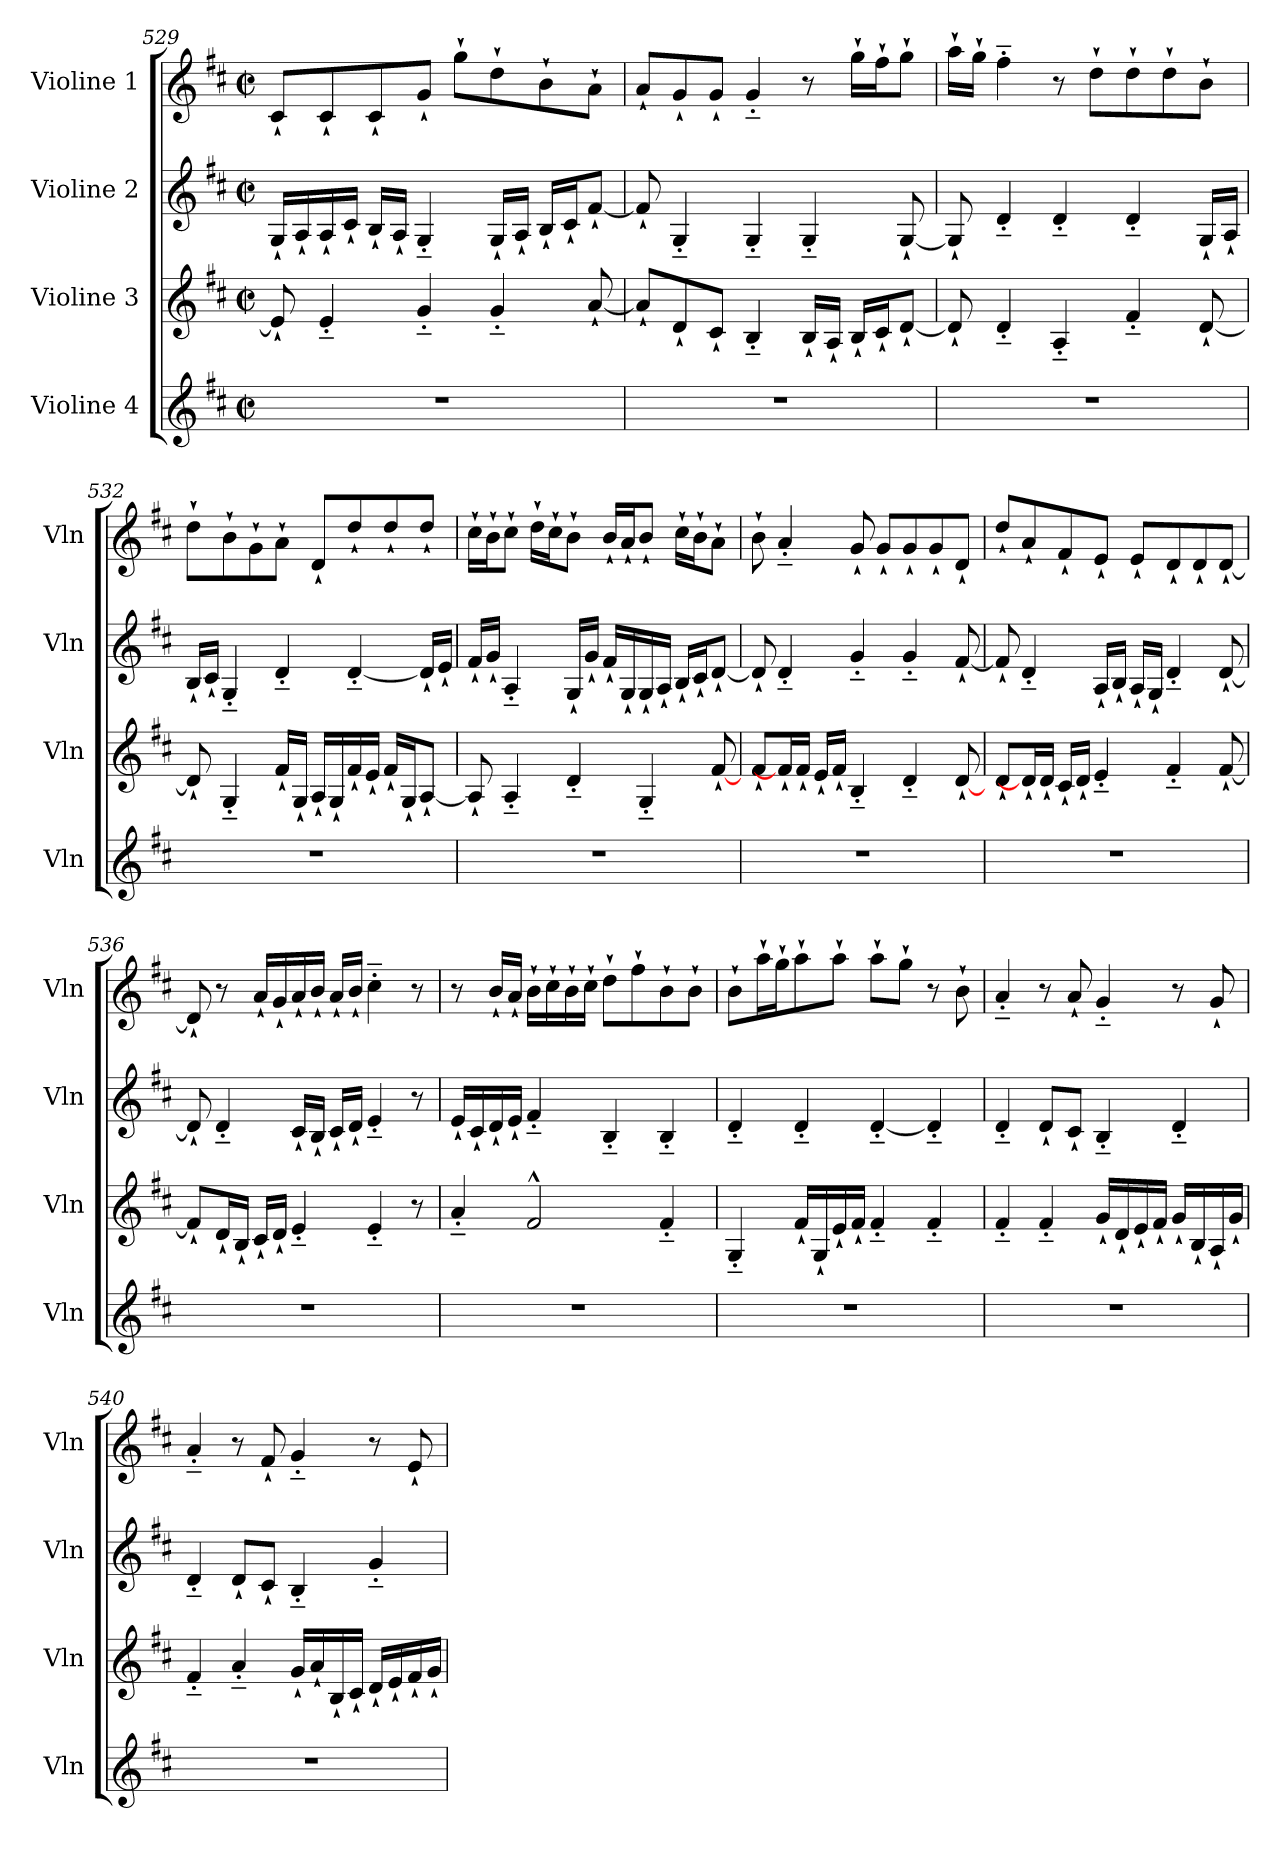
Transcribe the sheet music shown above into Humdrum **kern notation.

**kern	**kern	**kern	**kern
*part4	*part3	*part2	*part1
*staff4	*staff3	*staff2	*staff1
*I"Violine 4	*I"Violine 3	*I"Violine 2	*I"Violine 1
*I'Vln	*I'Vln	*I'Vln	*I'Vln
*clefG2	*clefG2	*clefG2	*clefG2
*k[f#c#]	*k[f#c#]	*k[f#c#]	*k[f#c#]
*D:	*D:	*D:	*D:
*M2/2	*M2/2	*M2/2	*M2/2
*met(c|)	*met(c|)	*met(c|)	*met(c|)
=529	=529	=529	=529
1r	8e`/]	16G`/LL	8c#`/L
.	.	16A`/	.
.	4e~'/	16A`/	8c#`/
.	.	16c#`/JJ	.
.	.	16B`/LL	8c#`/
.	.	16A`/JJ	.
.	4g~'/	4G~'/	8g`/J
.	.	.	8gg`\L
.	4g~'/	16G`/LL	8dd`\
.	.	16A`/JJ	.
.	.	16B`/LL	8b`\
.	.	16c#`/J	.
.	[8a`/	[8f#`/J	8a`\J
=530	=530	=530	=530
1r	8a`/L]	8f#`/]	8a`/L
.	8d`/	4G~'/	8g`/
.	8c#`/J	.	8g`/J
.	4B~'/	4G~'/	4g~'/
.	16B`/LL	4G~'/	8r
.	16A`/JJ	.	.
.	16B`/LL	.	16gg`\LL
.	16c#`/J	.	16ff#`\J
.	[8d`/J	[8G`/	8gg`\J
!!LO:LB:g=z
=531	=531	=531	=531
1r	8d`/]	8G`/]	16aa`\LL
.	.	.	16gg`\JJ
.	4d~'/	4d~'/	4ff#~'\
.	4A~'/	4d~'/	8r
.	.	.	8dd`\L
.	4f#~'/	4d~'/	8dd`\
.	.	.	8dd`\
.	[8d`/	16G`/LL	8b`\J
.	.	16A`/JJ	.
=532	=532	=532	=532
1r	8d`/]	16B`/LL	8dd`\L
.	.	16c#`/JJ	.
.	4G~'/	4G~'/	8b`\
.	.	.	8g`\
.	16f#`/LL	4d~'/	8a`\J
.	16G`/JJ	.	.
.	16A`/LL	.	8d`/L
.	16G`/	.	.
.	16f#`/	[4d~'/	8dd`/
.	16e`/JJ	.	.
.	16f#`/LL	.	8dd`/
.	16G`/J	.	.
.	[8A`/J	16d`/LL]	8dd`/J
.	.	16e`/JJ	.
=533	=533	=533	=533
1r	8A`/]	16f#`/LL	16cc#`\LL
.	.	16g`/JJ	16b`\J
.	4A~'/	4A~'/	8cc#`\J
.	.	.	16dd`\LL
.	.	.	16cc#`\J
.	4d~'/	16G`/LL	8b`\J
.	.	16g`/JJ	.
.	.	16f#`/LL	16b`/LL
.	.	16G`/	16a`/J
.	4G~'/	16G`/	8b`/J
.	.	16A`/JJ	.
.	.	16B`/LL	16cc#`\LL
.	.	16c#`/J	16b`\J
.	[8f#`/	[8d`/J	8a`\J
!!LO:LB:g=z
=534	=534	=534	=534
1r	8f#`/L	8d`/]	8b`\
.	16f#`/L]	4d~'/	4a~'/
.	16f#`/JJ	.	.
.	16e`/LL	.	.
.	16f#`/JJ	.	.
.	4B~'/	4g~'/	8g`/
.	.	.	8g`/L
.	4d~'/	4g~'/	8g`/
.	.	.	8g`/
.	[8d`/	[8f#`/	8d`/J
=535	=535	=535	=535
1r	8d`/L	8f#`/]	8dd`/L
.	16d`/L]	4d~'/	8a`/
.	16d`/JJ	.	.
.	16c#`/LL	.	8f#`/
.	16d`/JJ	.	.
.	4e~'/	16A`/LL	8e`/J
.	.	16B`/JJ	.
.	.	16A`/LL	8e`/L
.	.	16G`/JJ	.
.	4f#~'/	4d~'/	8d`/
.	.	.	8d`/
.	[8f#`/	[8d`/	[8d`/J
=536	=536	=536	=536
1r	8f#`/L]	8d`/]	8d`/]
.	16d`/L	4d~'/	8r
.	16B`/JJ	.	.
.	16c#`/LL	.	16a`/LL
.	16d`/JJ	.	16g`/
.	4e~'/	16c#`/LL	16a`/
.	.	16B`/JJ	16b`/JJ
.	.	16c#`/LL	16a`/LL
.	.	16d`/JJ	16b`/JJ
.	4e~'/	4e~'/	4cc#~'\
.	8r	8r	8r
!!LO:PB:g=z
=537	=537	=537	=537
1r	4a~'/	16e`/LL	8r
.	.	16c#`/	.
.	.	16d`/	16b`/LL
.	.	16e`/JJ	16a`/JJ
.	2f#^^/	4f#~'/	16b`\LL
.	.	.	16cc#`\
.	.	.	16b`\
.	.	.	16cc#`\JJ
.	.	4B~'/	8dd`\L
.	.	.	8ff#`\
.	4f#~'/	4B~'/	8b`\
.	.	.	8b`\J
=538	=538	=538	=538
1r	4G~'/	4d~'/	8b`\L
.	.	.	16aa`\L
.	.	.	16gg`\J
.	16f#`/LL	4d~'/	8aa`\
.	16G`/	.	.
.	16e`/	.	8aa`\J
.	16f#`/JJ	.	.
.	4f#~'/	[4d~'/	8aa`\L
.	.	.	8gg`\J
.	4f#~'/	4d~'/]	8r
.	.	.	8b`\
=539	=539	=539	=539
1r	4f#~'/	4d~'/	4a~'/
.	4f#~'/	8d`/L	8r
.	.	8c#`/J	8a`/
.	16g`/LL	4B~'/	4g~'/
.	16d`/	.	.
.	16e`/	.	.
.	16f#`/JJ	.	.
.	16g`/LL	4d~'/	8r
.	16B`/	.	.
.	16A`/	.	8g`/
.	16g`/JJ	.	.
=540	=540	=540	=540
1r	4f#~'/	4d~'/	4a~'/
.	4a~'/	8d`/L	8r
.	.	8c#`/J	8f#`/
.	16g`/LL	4B~'/	4g~'/
.	16a`/	.	.
.	16B`/	.	.
.	16c#`/JJ	.	.
.	16d`/LL	4g~'/	8r
.	16e`/	.	.
.	16f#`/	.	8e`/
.	16g`/JJ	.	.
=	=	=	=
*-	*-	*-	*-
